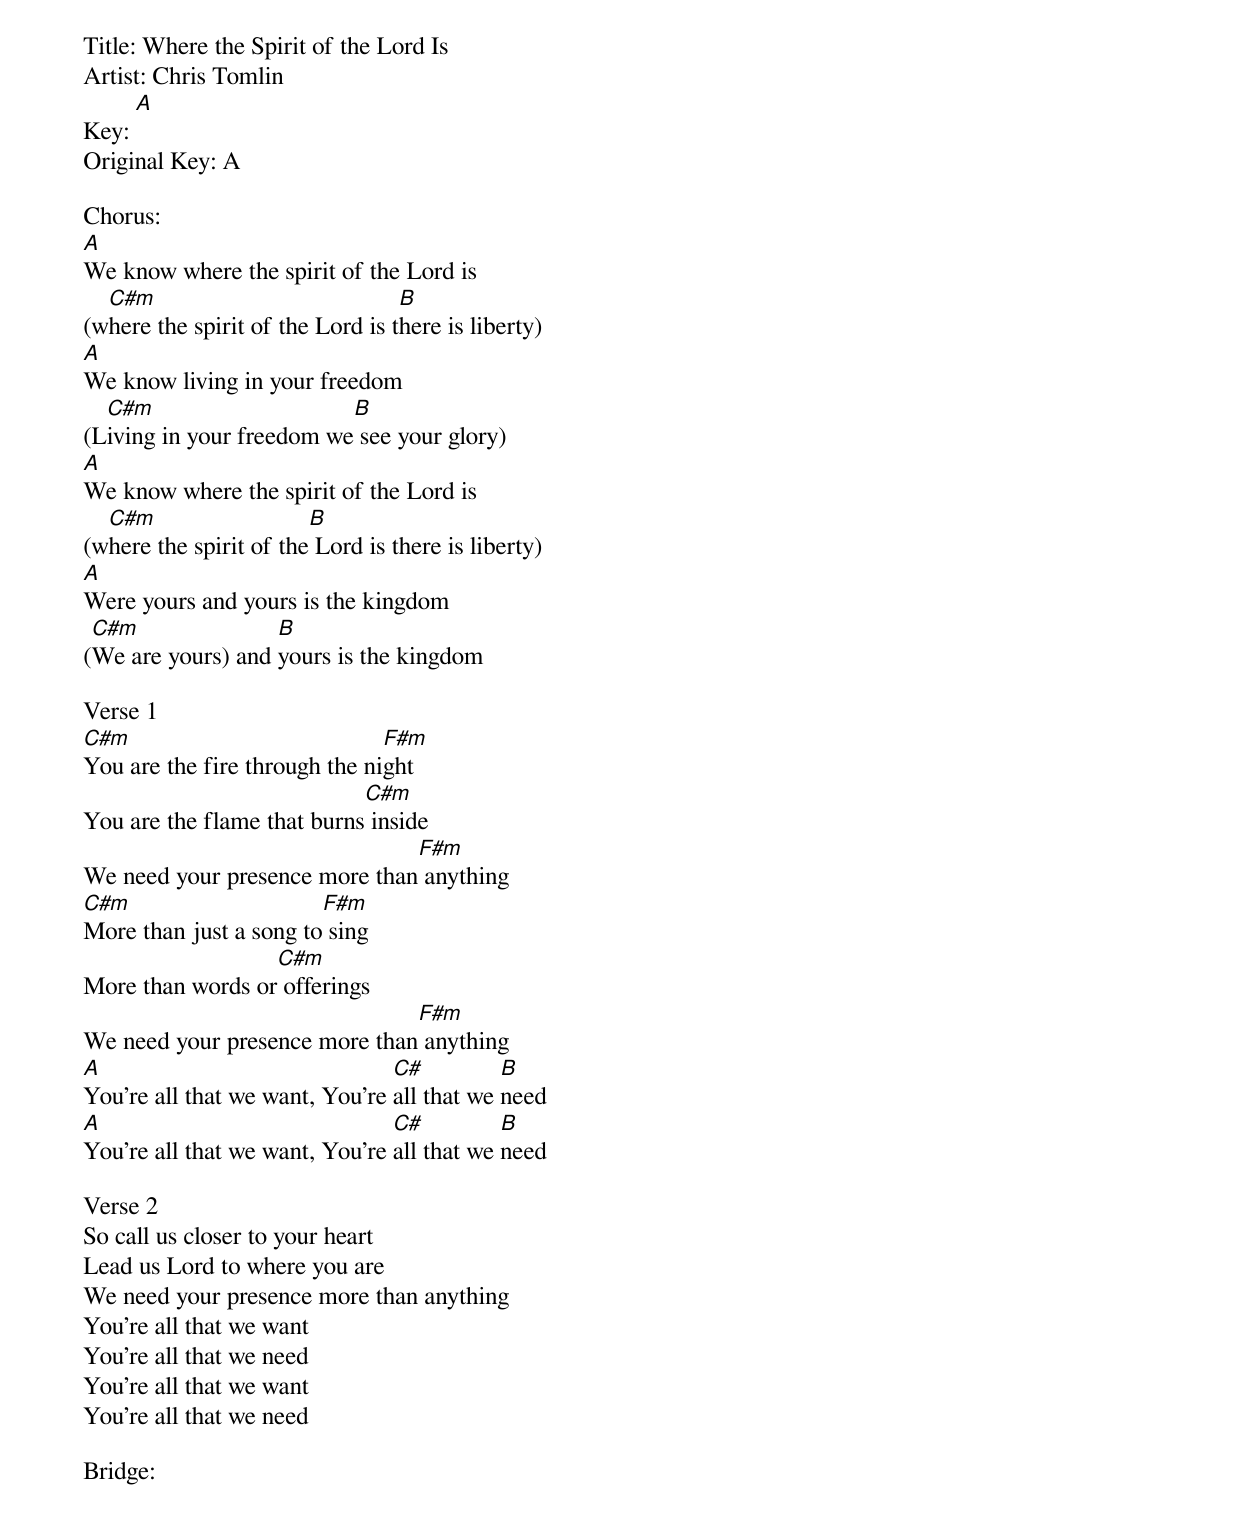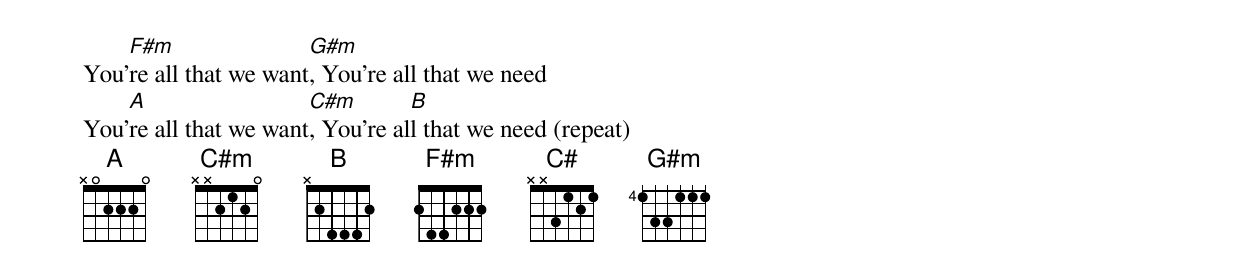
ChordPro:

Title: Where the Spirit of the Lord Is
Artist: Chris Tomlin
Key: [A]
Original Key: A

Chorus:
[A]We know where the spirit of the Lord is
(w[C#m]here the spirit of the Lord is t[B]here is liberty)
[A]We know living in your freedom
(L[C#m]iving in your freedom we[B] see your glory)
[A]We know where the spirit of the Lord is
(w[C#m]here the spirit of the[B] Lord is there is liberty)
[A]Were yours and yours is the kingdom
([C#m]We are yours) and [B]yours is the kingdom

Verse 1
[C#m]You are the fire through the ni[F#m]ght
You are the flame that burns[C#m] inside
We need your presence more than[F#m] anything
[C#m]More than just a song to[F#m] sing
More than words or[C#m] offerings
We need your presence more than[F#m] anything
[A]You're all that we want, You're [C#]all that we [B]need
[A]You're all that we want, You're [C#]all that we [B]need

Verse 2
So call us closer to your heart
Lead us Lord to where you are
We need your presence more than anything
You're all that we want
You're all that we need
You're all that we want
You're all that we need

Bridge:
You'[F#m]re all that we want[G#m], You're all that we need
You'[A]re all that we want[C#m], You're al[B]l that we need (repeat)
